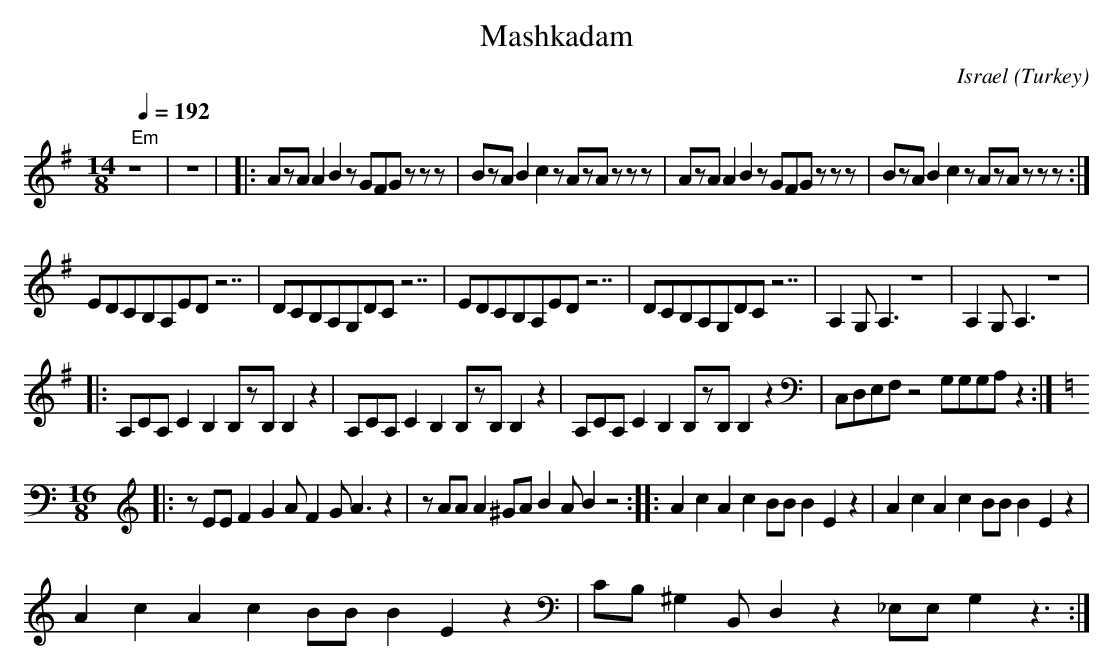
X:1
T: Mashkadam
O: Israel (Turkey)
M: 14/8
L: 1/8
Q: 1/4=192
K: Em
"Em"z14|z14|\
|:AzAA2B2zGFGzzz|\
  BzAB2c2zAzAzzz|\
  AzAA2B2zGFGzzz|\
  BzAB2c2zAzAzzz:|
!drum!\
EDCB,A,EDz7 | DCB,A,G,DCz7|\
EDCB,A,EDz7 | DCB,A,G,DCz7|\
A,2G,A,3z8| A,2G,A,3z8|
|:A,CA,C2B,2B,zB,B,2z2|\
A,CA,C2B,2B,zB,B,2z2|\
A,CA,C2B,2B,zB,B,2z2|\
C,D,E,F,z4G,G,G,A,z2:|
K: Am
M:16/8
!nodrum!\
|:zEEF2G2AF2GA3z2|zAAA2^GAB2AB2z4:|\
|:A2c2A2c2BBB2E2z2| A2c2A2c2BBB2E2z2|
A2c2A2c2BBB2E2z2|CB,^G,2B,,D,2z2_E,E,G,2z3:|
